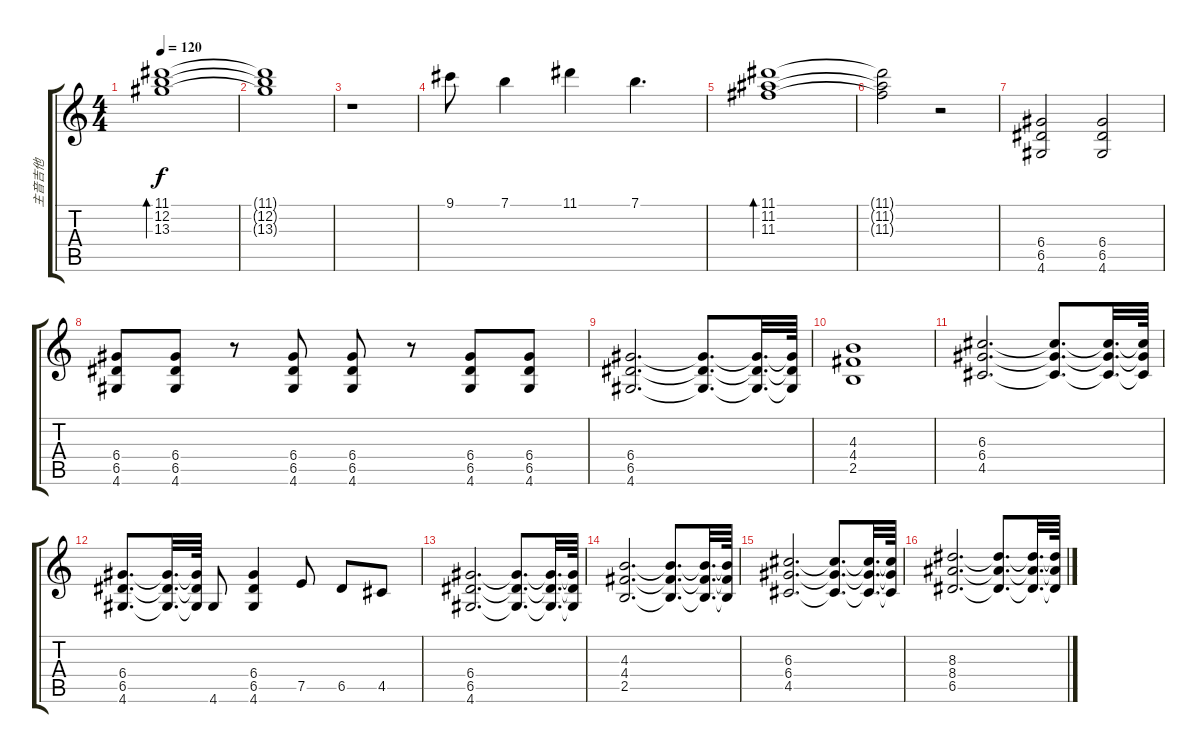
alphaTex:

\track ("主音吉他" "主音吉他") {instrument electricguitarclean}
\staff {score tabs}
\tuning (E4 B3 G3 D3 A2 E2) {hide}
\ts (4 4)
\tempo 120
\clef g2
\ks c
(11.1 12.2 13.3).1{bd 240 dy f} |
(11.1{t} 12.2{t} 13.3{t}).1 |
r.1 |
9.1.8 7.1.4 11.1.4 7.1.4{d} |
(11.1 11.2 11.3).1{bd 240} |
(11.1{t} 11.2{t} 11.3{t}).2 r.2 |
(6.4 6.5 4.6).2{instrument distortionguitar} (6.4 6.5 4.6).2 |
(6.4 6.5 4.6).8 (6.4 6.5 4.6).8 r.8 (6.4 6.5 4.6).8 (6.4 6.5 4.6).8 r.8 (6.4 6.5 4.6).8 (6.4 6.5 4.6).8 |
(6.4 6.5 4.6).2{d} (6.4{t} 6.5{t} 4.6{t}).8{d} (6.4{t} 6.5{t} 4.6{t}).32{d} (6.4{t} 6.5{t} 4.6{t}).64 |
(4.3 4.4 2.5).1 |
(6.3 6.4 4.5).2{d} (6.3{t} 6.4{t} 4.5{t}).8{d} (6.3{t} 6.4{t} 4.5{t}).32{d} (6.3{t} 6.4{t} 4.5{t}).64 |
(6.4 6.5 4.6).8{d} (6.4{t} 6.5{t} 4.6{t}).32{d} (6.4{t} 6.5{t} 4.6{t}).64 4.6.8 (6.4 6.5 4.6).4 7.5.8 6.5.8 4.5.8 |
(6.4 6.5 4.6).2{d} (6.4{t} 6.5{t} 4.6{t}).8{d} (6.4{t} 6.5{t} 4.6{t}).32{d} (6.4{t} 6.5{t} 4.6{t}).64 |
(4.3 4.4 2.5).2{d} (4.3{t} 4.4{t} 2.5{t}).8{d} (4.3{t} 4.4{t} 2.5{t}).32{d} (4.3{t} 4.4{t} 2.5{t}).64 |
(6.3 6.4 4.5).2{d} (6.3{t} 6.4{t} 4.5{t}).8{d} (6.3{t} 6.4{t} 4.5{t}).32{d} (6.3{t} 6.4{t} 4.5{t}).64 |
(8.3 8.4 6.5).2{d} (8.3{t} 8.4{t} 6.5{t}).8{d} (8.3{t} 8.4{t} 6.5{t}).32{d} (8.3{t} 8.4{t} 6.5{t}).64
